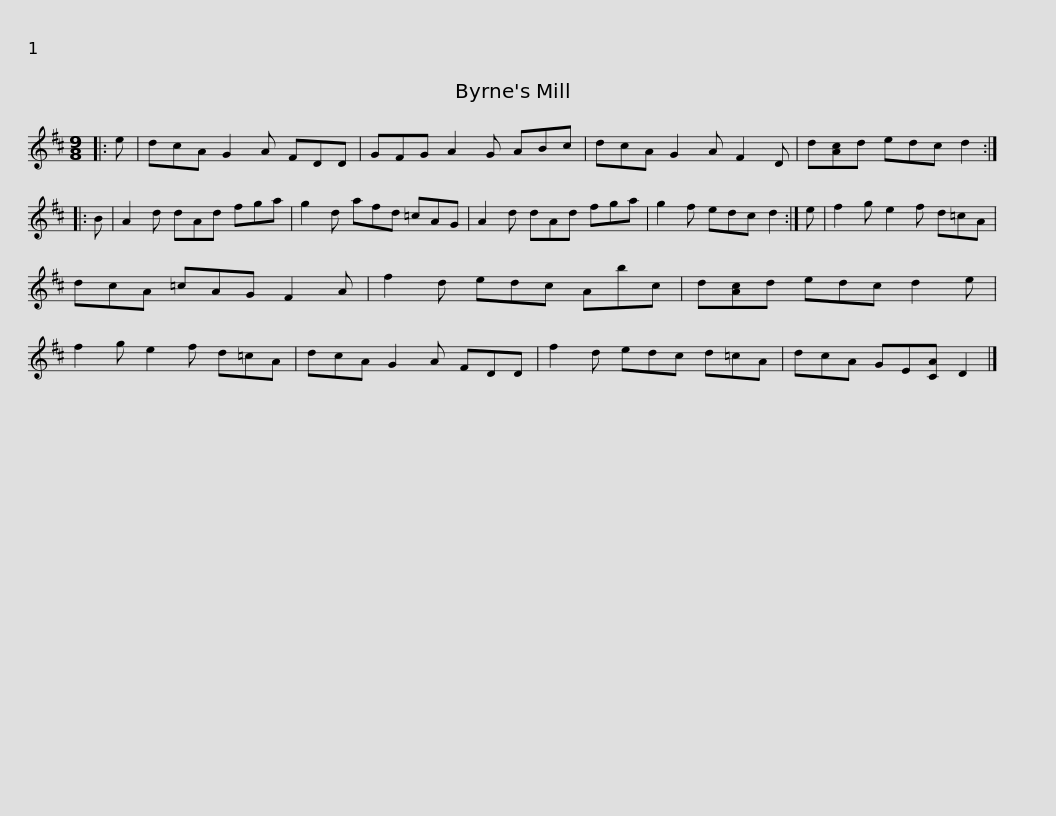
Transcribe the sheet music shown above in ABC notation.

X:1
L:1/8
M:9/8
I:linebreak $
K:D
V:1 treble
V:1
|: e | dcA G2 A FDD | GFG A2 G ABc | dcA G2 A F2 D | d[Ac]d edc d2 :: %5
 B |$ A2 d dAd fga | g2 d afd =cAG | A2 d dAd fga | g2 f edc d2 :| %10
 e | f2 g e2 f d=cA |$ dcA =cAG F2 A | f2 d edc Abc | d[Ac]d edc d2 e | %15
 f2 g e2 f d=cA | dcA G2 A FDD |$ f2 d edc d=cA | dcA GE[CA] D2 |] %19
